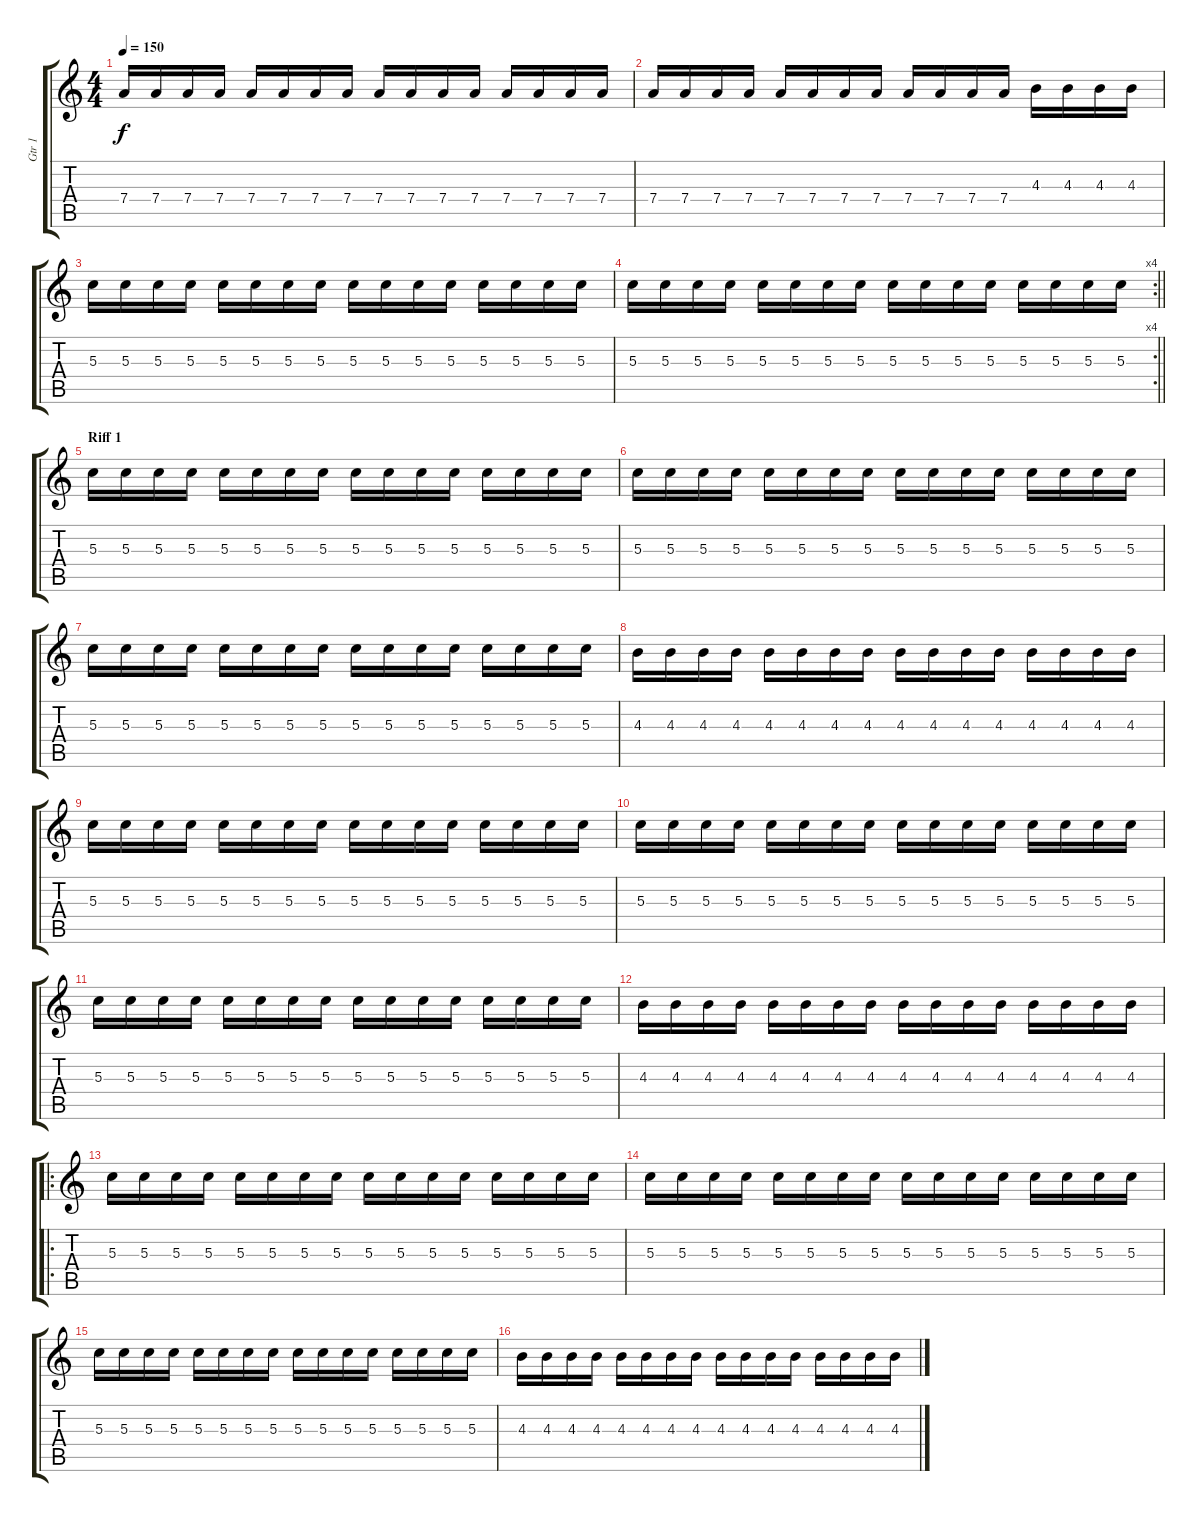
\track ("Gtr 1" "Gtr 1") {instrument distortionguitar}
\staff {score tabs}
\tuning (E4 B3 G3 D3 A2 E2) {hide}
\ts (4 4)
\tempo 150
\clef g2
\ks c
7.4.16{dy f} 7.4.16 7.4.16 7.4.16 7.4.16 7.4.16 7.4.16 7.4.16 7.4.16 7.4.16 7.4.16 7.4.16 7.4.16 7.4.16 7.4.16 7.4.16 |
7.4.16 7.4.16 7.4.16 7.4.16 7.4.16 7.4.16 7.4.16 7.4.16 7.4.16 7.4.16 7.4.16 7.4.16 4.3.16 4.3.16 4.3.16 4.3.16 |
5.3.16 5.3.16 5.3.16 5.3.16 5.3.16 5.3.16 5.3.16 5.3.16 5.3.16 5.3.16 5.3.16 5.3.16 5.3.16 5.3.16 5.3.16 5.3.16 |
\rc 4
\barLineRight lightlight
5.3.16 5.3.16 5.3.16 5.3.16 5.3.16 5.3.16 5.3.16 5.3.16 5.3.16 5.3.16 5.3.16 5.3.16 5.3.16 5.3.16 5.3.16 5.3.16 |
\section ("" "Riff 1")
5.3.16 5.3.16 5.3.16 5.3.16 5.3.16 5.3.16 5.3.16 5.3.16 5.3.16 5.3.16 5.3.16 5.3.16 5.3.16 5.3.16 5.3.16 5.3.16 |
5.3.16 5.3.16 5.3.16 5.3.16 5.3.16 5.3.16 5.3.16 5.3.16 5.3.16 5.3.16 5.3.16 5.3.16 5.3.16 5.3.16 5.3.16 5.3.16 |
5.3.16 5.3.16 5.3.16 5.3.16 5.3.16 5.3.16 5.3.16 5.3.16 5.3.16 5.3.16 5.3.16 5.3.16 5.3.16 5.3.16 5.3.16 5.3.16 |
4.3.16 4.3.16 4.3.16 4.3.16 4.3.16 4.3.16 4.3.16 4.3.16 4.3.16 4.3.16 4.3.16 4.3.16 4.3.16 4.3.16 4.3.16 4.3.16 |
5.3.16 5.3.16 5.3.16 5.3.16 5.3.16 5.3.16 5.3.16 5.3.16 5.3.16 5.3.16 5.3.16 5.3.16 5.3.16 5.3.16 5.3.16 5.3.16 |
5.3.16 5.3.16 5.3.16 5.3.16 5.3.16 5.3.16 5.3.16 5.3.16 5.3.16 5.3.16 5.3.16 5.3.16 5.3.16 5.3.16 5.3.16 5.3.16 |
5.3.16 5.3.16 5.3.16 5.3.16 5.3.16 5.3.16 5.3.16 5.3.16 5.3.16 5.3.16 5.3.16 5.3.16 5.3.16 5.3.16 5.3.16 5.3.16 |
4.3.16 4.3.16 4.3.16 4.3.16 4.3.16 4.3.16 4.3.16 4.3.16 4.3.16 4.3.16 4.3.16 4.3.16 4.3.16 4.3.16 4.3.16 4.3.16 |
\ro
5.3.16 5.3.16 5.3.16 5.3.16 5.3.16 5.3.16 5.3.16 5.3.16 5.3.16 5.3.16 5.3.16 5.3.16 5.3.16 5.3.16 5.3.16 5.3.16 |
5.3.16 5.3.16 5.3.16 5.3.16 5.3.16 5.3.16 5.3.16 5.3.16 5.3.16 5.3.16 5.3.16 5.3.16 5.3.16 5.3.16 5.3.16 5.3.16 |
5.3.16 5.3.16 5.3.16 5.3.16 5.3.16 5.3.16 5.3.16 5.3.16 5.3.16 5.3.16 5.3.16 5.3.16 5.3.16 5.3.16 5.3.16 5.3.16 |
4.3.16 4.3.16 4.3.16 4.3.16 4.3.16 4.3.16 4.3.16 4.3.16 4.3.16 4.3.16 4.3.16 4.3.16 4.3.16 4.3.16 4.3.16 4.3.16
